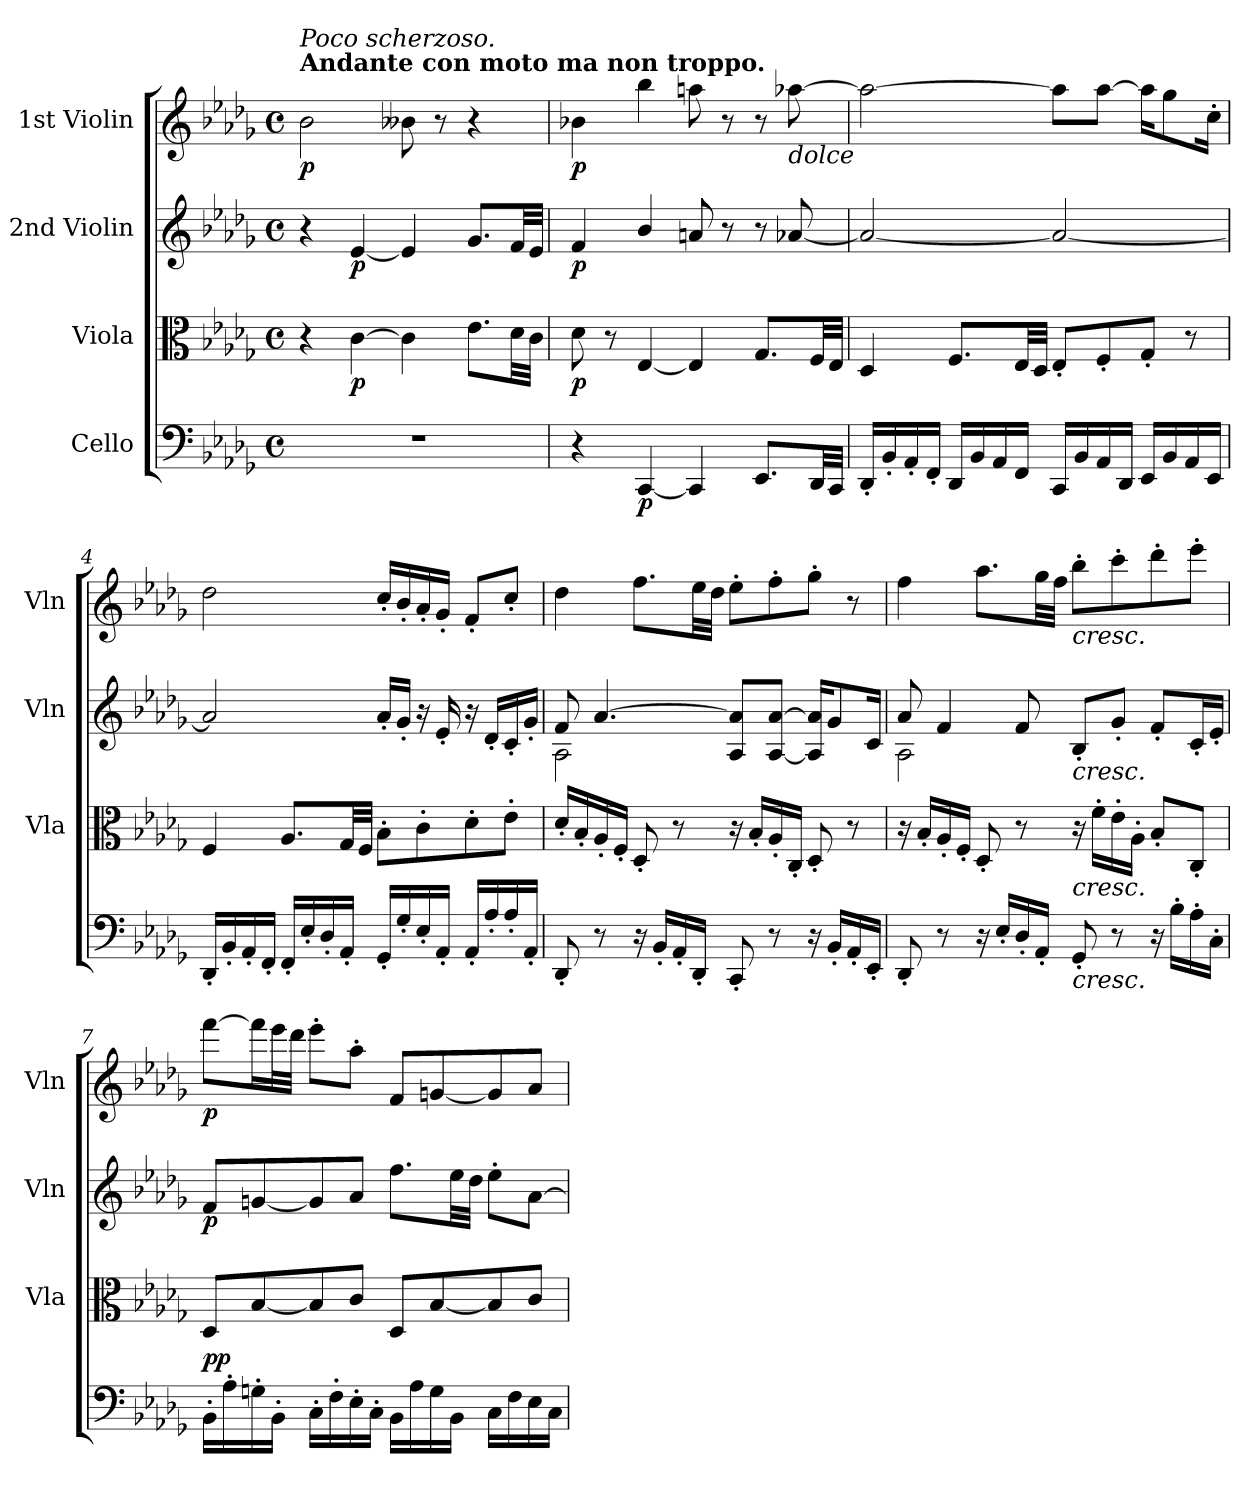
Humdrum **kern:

**kern	**dynam	**kern	**dynam	**kern	**dynam	**kern	**dynam
*part4	*part4	*part3	*part3	*part2	*part2	*part1	*part1
*staff4	*staff4	*staff3	*staff3	*staff2	*staff2	*staff1	*staff1
*I"Cello	*	*I"Viola	*	*I"2nd Violin	*	*I"1st Violin	*
*	*	*I'Vla	*	*I'Vln	*	*I'Vln	*
*clefF4	*	*clefC3	*	*clefG2	*	*clefG2	*
*k[b-e-a-d-g-]	*	*k[b-e-a-d-g-]	*	*k[b-e-a-d-g-]	*	*k[b-e-a-d-g-]	*
*D-:	*	*D-:	*	*D-:	*	*D-:	*
*M4/4	*	*M4/4	*	*M4/4	*	*M4/4	*
*met(c)	*	*met(c)	*	*met(c)	*	*met(c)	*
=1	=1	=1	=1	=1	=1	=1	=1
!	!	!	!	!	!	!LO:TX:a:B:t=Andante con moto ma non troppo.	!
!	!	!	!	!	!	!LO:TX:a:i:t=Poco scherzoso.	!
!	!	!	!	!	!	!	!LO:DY:b
1r	.	4r	.	4r	.	2b-\	p
!	!	!	!LO:DY:b	!	!LO:DY:b	!	!
.	.	[4c\	p	[4e-/	p	.	.
.	.	4c\]	.	4e-/]	.	8b--X\	.
.	.	.	.	.	.	8r	.
.	.	8.e-\L	.	8.g-/L	.	4r	.
.	.	32d-\LL	.	32f/LL	.	.	.
.	.	32c\JJJ	.	32e-/JJJ	.	.	.
=2	=2	=2	=2	=2	=2	=2	=2
!	!	!	!LO:DY:b	!	!LO:DY:b	!	!LO:DY:b
4r	.	8d-\	p	4f/	p	4b-X\	p
.	.	8r	.	.	.	.	.
!	!LO:DY:b	!	!	!	!	!	!
[4CC/	p	[4E-/	.	4b-/	.	4bb-\	.
4CC/]	.	4E-/]	.	8an/	.	8aan\	.
.	.	.	.	8r	.	8r	.
8.EE-/L	.	8.G-/L	.	8r	.	8r	.
!	!	!	!	!	!	!LO:TX:b:i:t=dolce	!
.	.	.	.	[8a-X/	.	[8aa-X\	.
32DD-/LL	.	32F/LL	.	.	.	.	.
32CC/JJJ	.	32E-/JJJ	.	.	.	.	.
=3	=3	=3	=3	=3	=3	=3	=3
16DD-'/LL	.	4D-/	.	2a-/_	.	2aa-\_	.
16BB-'/	.	.	.	.	.	.	.
16AA-'/	.	.	.	.	.	.	.
16FF'/JJ	.	.	.	.	.	.	.
16DD-/LL	.	8.F/L	.	.	.	.	.
16BB-/	.	.	.	.	.	.	.
16AA-/	.	.	.	.	.	.	.
16FF/JJ	.	32E-/LL	.	.	.	.	.
.	.	32D-/JJJ	.	.	.	.	.
16CC/LL	.	8E-'/L	.	2a-/_	.	8aa-\L]	.
16BB-/	.	.	.	.	.	.	.
16AA-/	.	8F'/	.	.	.	[8aa-\J	.
16DD-/JJ	.	.	.	.	.	.	.
16EE-/LL	.	8G-'/J	.	.	.	16aa-\KL]	.
16BB-/	.	.	.	.	.	8gg-\	.
16AA-/	.	8r	.	.	.	.	.
16EE-/JJ	.	.	.	.	.	16cc'\Jk	.
=4	=4	=4	=4	=4	=4	=4	=4
16DD-'/LL	.	4F/	.	2a-/]	.	2dd-\	.
16BB-'/	.	.	.	.	.	.	.
16AA-'/	.	.	.	.	.	.	.
16FF'/JJ	.	.	.	.	.	.	.
16FF'/LL	.	8.A-/L	.	.	.	.	.
16E-'/	.	.	.	.	.	.	.
16D-'/	.	.	.	.	.	.	.
16AA-'/JJ	.	32G-/LL	.	.	.	.	.
.	.	32F/JJJ	.	.	.	.	.
16GG-'/LL	.	8B-'\L	.	16a-'/LL	.	16cc'/LL	.
16G-'/	.	.	.	16g-'/JJ	.	16b-'/	.
16E-'/	.	8c'\	.	16r	.	16a-'/	.
16AA-'/JJ	.	.	.	16e-'/	.	16g-'/JJ	.
16AA-'/LL	.	8d-'\	.	16r	.	8f'/L	.
16A-'/	.	.	.	16d-'/LL	.	.	.
16A-'/	.	8e-'\J	.	16c'/	.	8cc'/J	.
16AA-'/JJ	.	.	.	16g-'/JJ	.	.	.
=5	=5	=5	=5	=5	=5	=5	=5
*	*	*	*	*^	*	*	*
8DD-'/	.	16d-'/LL	.	8f/	2A-\	.	4dd-\	.
.	.	16B-'/	.	.	.	.	.	.
8r	.	16A-'/	.	[4.a-/	.	.	.	.
.	.	16F'/JJ	.	.	.	.	.	.
16r	.	8D-'/	.	.	.	.	8.ff\L	.
16BB-'/LL	.	.	.	.	.	.	.	.
16AA-'/	.	8r	.	.	.	.	.	.
16DD-'/JJ	.	.	.	.	.	.	32ee-\LL	.
.	.	.	.	.	.	.	32dd-\JJJ	.
8CC'/	.	16r	.	8A-/ 8a-/]L	2ryy	.	8ee-'\L	.
.	.	16B-'/LL	.	.	.	.	.	.
8r	.	16A-'/	.	[8A-/ [8a-/J	.	.	8ff'\	.
.	.	16C'/JJ	.	.	.	.	.	.
16r	.	8D-'/	.	16A-/] 16a-/]KL	.	.	8gg-'\J	.
16BB-'/LL	.	.	.	8g-/	.	.	.	.
16AA-'/	.	8r	.	.	.	.	8r	.
16EE-'/JJ	.	.	.	16c/Jk	.	.	.	.
=6	=6	=6	=6	=6	=6	=6	=6	=6
8DD-'/	.	16r	.	8a-/	2A-\	.	4ff\	.
.	.	16B-'/LL	.	.	.	.	.	.
8r	.	16A-'/	.	4f/	.	.	.	.
.	.	16F'/JJ	.	.	.	.	.	.
16r	.	8D-'/	.	.	.	.	8.aa-\L	.
16E-'/LL	.	.	.	.	.	.	.	.
16D-'/	.	8r	.	8f/	.	.	.	.
16AA-'/JJ	.	.	.	.	.	.	32gg-\LL	.
.	.	.	.	.	.	.	32ff\JJJ	.
!	!	!	!	!	!	!	!LO:TX:b:i:t=cresc.	!
!	!	!	!	!LO:TX:b:i:t=cresc.	!	!	!	!
!	!	!LO:TX:b:i:t=cresc.	!	!	!	!	!	!
!LO:TX:b:i:t=cresc.	!	!	!	!	!	!	!	!
8GG-'/	.	16r	.	8B-'/L	2ryy	.	8bb-'\L	.
.	.	16f'\LL	.	.	.	.	.	.
8r	.	16e-'\	.	8g-'/J	.	.	8ccc'\	.
.	.	16A-'\JJ	.	.	.	.	.	.
16r	.	8B-'/L	.	8f'/L	.	.	8ddd-'\	.
16B-'\LL	.	.	.	.	.	.	.	.
16A-'\	.	8C'/J	.	16c'/L	.	.	8eee-'\J	.
16C'\JJ	.	.	.	16e-'/JJ	.	.	.	.
*	*	*	*	*v	*v	*	*	*
=7	=7	=7	=7	=7	=7	=7	=7
!	!LO:DY:b	!	!	!	!	!	!
!	!LO:DY:n=1:a	!	!	!	!LO:DY:b	!	!LO:DY:b
16BB-'\LL	p p	8D-/L	.	8f/L	p	[8fff\L	p
16A-'\	.	.	.	.	.	.	.
16Gn'\	.	[8B-/	.	[8gn/	.	16fff\L]	.
16BB-'\JJ	.	.	.	.	.	32eee-\L	.
.	.	.	.	.	.	32ddd-\JJJ	.
16C'\LL	.	8B-/]	.	8g/]	.	8eee-'\L	.
16F'\	.	.	.	.	.	.	.
16E-'\	.	8c/J	.	8a-/J	.	8aa-'\J	.
16C'\JJ	.	.	.	.	.	.	.
16BB-\LL	.	8D-/L	.	8.ff\L	.	8f/L	.
16A-\	.	.	.	.	.	.	.
16G\	.	[8B-/	.	.	.	[8gn/	.
16BB-\JJ	.	.	.	32ee-\LL	.	.	.
.	.	.	.	32dd-\JJJ	.	.	.
16C\LL	.	8B-/]	.	8ee-'\L	.	8g/]	.
16F\	.	.	.	.	.	.	.
16E-\	.	8c/J	.	[8a-\J	.	8a-/J	.
16C\JJ	.	.	.	.	.	.	.
=	=	=	=	=	=	=	=
*-	*-	*-	*-	*-	*-	*-	*-
